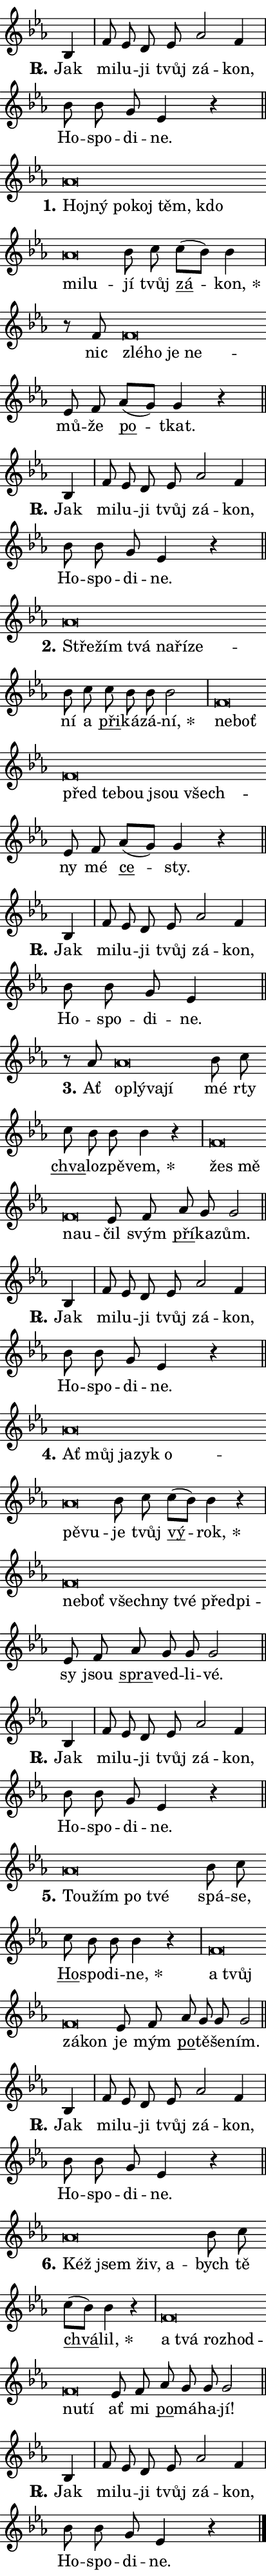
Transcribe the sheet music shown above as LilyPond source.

\version "2.22.1"
\header { tagline = "" }
\paper {
  indent = 0\cm
  top-margin = 0\cm
  right-margin = 0\cm
  bottom-margin = 0\cm
  left-margin = 0\cm
  paper-width = 7\cm
  page-breaking = #ly:one-page-breaking
  system-system-spacing.basic-distance = #11
  score-system-spacing.basic-distance = #11
  ragged-last = ##f
}


%% Author: Thomas Morley
%% https://lists.gnu.org/archive/html/lilypond-user/2020-05/msg00002.html
#(define (line-position grob)
"Returns position of @var[grob} in current system:
   @code{'start}, if at first time-step
   @code{'end}, if at last time-step
   @code{'middle} otherwise
"
  (let* ((col (ly:item-get-column grob))
         (ln (ly:grob-object col 'left-neighbor))
         (rn (ly:grob-object col 'right-neighbor))
         (col-to-check-left (if (ly:grob? ln) ln col))
         (col-to-check-right (if (ly:grob? rn) rn col))
         (break-dir-left
           (and
             (ly:grob-property col-to-check-left 'non-musical #f)
             (ly:item-break-dir col-to-check-left)))
         (break-dir-right
           (and
             (ly:grob-property col-to-check-right 'non-musical #f)
             (ly:item-break-dir col-to-check-right))))
        (cond ((eqv? 1 break-dir-left) 'start)
              ((eqv? -1 break-dir-right) 'end)
              (else 'middle))))

#(define (tranparent-at-line-position vctor)
  (lambda (grob)
  "Relying on @code{line-position} select the relevant enry from @var{vctor}.
Used to determine transparency,"
    (case (line-position grob)
      ((end) (not (vector-ref vctor 0)))
      ((middle) (not (vector-ref vctor 1)))
      ((start) (not (vector-ref vctor 2))))))

noteHeadBreakVisibility =
#(define-music-function (break-visibility)(vector?)
"Makes @code{NoteHead}s transparent relying on @var{break-visibility}"
#{
  \override NoteHead.transparent =
    #(tranparent-at-line-position break-visibility)
#})

#(define delete-ledgers-for-transparent-note-heads
  (lambda (grob)
    "Reads whether a @code{NoteHead} is transparent.
If so this @code{NoteHead} is removed from @code{'note-heads} from
@var{grob}, which is supposed to be @code{LedgerLineSpanner}.
As a result ledgers are not printed for this @code{NoteHead}"
    (let* ((nhds-array (ly:grob-object grob 'note-heads))
           (nhds-list
             (if (ly:grob-array? nhds-array)
                 (ly:grob-array->list nhds-array)
                 '()))
           ;; Relies on the transparent-property being done before
           ;; Staff.LedgerLineSpanner.after-line-breaking is executed.
           ;; This is fragile ...
           (to-keep
             (remove
               (lambda (nhd)
                 (ly:grob-property nhd 'transparent #f))
               nhds-list)))
      ;; TODO find a better method to iterate over grob-arrays, similiar
      ;; to filter/remove etc for lists
      ;; For now rebuilt from scratch
      (set! (ly:grob-object grob 'note-heads)  '())
      (for-each
        (lambda (nhd)
          (ly:pointer-group-interface::add-grob grob 'note-heads nhd))
        to-keep))))

hideNotes = {
  \noteHeadBreakVisibility #begin-of-line-visible
}
unHideNotes = {
  \noteHeadBreakVisibility #all-visible
}

% work-around for resetting accidentals
% https://lilypond.org/doc/v2.23/Documentation/notation/displaying-rhythms#unmetered-music
cadenzaMeasure = {
  \cadenzaOff
  \partial 1024 s1024
  \cadenzaOn
}

#(define-markup-command (accent layout props text) (markup?)
  "Underline accented syllable"
  (interpret-markup layout props
    #{\markup \override #'(offset . 4.3) \underline { #text }#}))

responsum = \markup \concat {
  "R" \hspace #-1.05 \path #0.1 #'((moveto 0 0.07) (lineto 0.9 0.8)) \hspace #0.05 "."
}

\layout {
    \context {
        \Staff
        \remove "Time_signature_engraver"
        \override LedgerLineSpanner.after-line-breaking = #delete-ledgers-for-transparent-note-heads
    }
    \context {
        \Voice {
            \override NoteHead.output-attributes = #'((class . "notehead"))
            \override Hairpin.height = #0.55
        }
    }
    \context {
        \Lyrics {
            \override StanzaNumber.output-attributes = #'((class . "stanzanumber"))
            \override LyricSpace.minimum-distance = #0.9
            \override LyricText.font-name = #"TeX Gyre Schola"
            \override LyricText.font-size = 1
            \override StanzaNumber.font-name = #"TeX Gyre Schola Bold"
            \override StanzaNumber.font-size = 1
        }
    }
}

% magnetic-lyrics.ily
%
%   written by
%     Jean Abou Samra <jean@abou-samra.fr>
%     Werner Lemberg <wl@gnu.org>
%
%   adapted by
%     Jiri Hon <jiri.hon@gmail.com>
%
% Version 2022-Apr-15

% https://www.mail-archive.com/lilypond-user@gnu.org/msg149350.html

#(define (Left_hyphen_pointer_engraver context)
   "Collect syllable-hyphen-syllable occurrences in lyrics and store
them in properties.  This engraver only looks to the left.  For
example, if the lyrics input is @code{foo -- bar}, it does the
following.

@itemize @bullet
@item
Set the @code{text} property of the @code{LyricHyphen} grob between
@q{foo} and @q{bar} to @code{foo}.

@item
Set the @code{left-hyphen} property of the @code{LyricText} grob with
text @q{foo} to the @code{LyricHyphen} grob between @q{foo} and
@q{bar}.
@end itemize

Use this auxiliary engraver in combination with the
@code{lyric-@/text::@/apply-@/magnetic-@/offset!} hook."
   (let ((hyphen #f)
         (text #f))
     (make-engraver
      (acknowledgers
       ((lyric-syllable-interface engraver grob source-engraver)
        (set! text grob)))
      (end-acknowledgers
       ((lyric-hyphen-interface engraver grob source-engraver)
        ;(when (not (grob::has-interface grob 'lyric-space-interface))
          (set! hyphen grob)));)
      ((stop-translation-timestep engraver)
       (when (and text hyphen)
         (ly:grob-set-object! text 'left-hyphen hyphen))
       (set! text #f)
       (set! hyphen #f)))))

#(define (lyric-text::apply-magnetic-offset! grob)
   "If the space between two syllables is less than the value in
property @code{LyricText@/.details@/.squash-threshold}, move the right
syllable to the left so that it gets concatenated with the left
syllable.

Use this function as a hook for
@code{LyricText@/.after-@/line-@/breaking} if the
@code{Left_@/hyphen_@/pointer_@/engraver} is active."
   (let ((hyphen (ly:grob-object grob 'left-hyphen #f)))
     (when hyphen
       (let ((left-text (ly:spanner-bound hyphen LEFT)))
         (when (grob::has-interface left-text 'lyric-syllable-interface)
           (let* ((common (ly:grob-common-refpoint grob left-text X))
                  (this-x-ext (ly:grob-extent grob common X))
                  (left-x-ext
                   (begin
                     ;; Trigger magnetism for left-text.
                     (ly:grob-property left-text 'after-line-breaking)
                     (ly:grob-extent left-text common X)))
                  ;; `delta` is the gap width between two syllables.
                  (delta (- (interval-start this-x-ext)
                            (interval-end left-x-ext)))
                  (details (ly:grob-property grob 'details))
                  (threshold (assoc-get 'squash-threshold details 0.2)))
             (when (< delta threshold)
               (let* (;; We have to manipulate the input text so that
                      ;; ligatures crossing syllable boundaries are not
                      ;; disabled.  For languages based on the Latin
                      ;; script this is essentially a beautification.
                      ;; However, for non-Western scripts it can be a
                      ;; necessity.
                      (lt (ly:grob-property left-text 'text))
                      (rt (ly:grob-property grob 'text))
                      (is-space (grob::has-interface hyphen 'lyric-space-interface))
                      (space (if is-space " " ""))
                      (space-markup (grob-interpret-markup grob " "))
                      (space-size (interval-length (ly:stencil-extent space-markup X)))
                      (extra-delta (if is-space space-size 0))
                      ;; Append new syllable.
                      (ltrt-space (if (and (string? lt) (string? rt))
                                (string-append lt space rt)
                                (make-concat-markup (list lt space rt))))
                      ;; Right-align `ltrt` to the right side.
                      (ltrt-space-markup (grob-interpret-markup
                               grob
                               (make-translate-markup
                                (cons (interval-length this-x-ext) 0)
                                (make-right-align-markup ltrt-space)))))
                 (begin
                   ;; Don't print `left-text`.
                   (ly:grob-set-property! left-text 'stencil #f)
                   ;; Set text and stencil (which holds all collected
                   ;; syllables so far) and shift it to the left.
                   (ly:grob-set-property! grob 'text ltrt-space)
                   (ly:grob-set-property! grob 'stencil ltrt-space-markup)
                   (ly:grob-translate-axis! grob (- (- delta extra-delta)) X))))))))))


#(define (lyric-hyphen::displace-bounds-first grob)
   ;; Make very sure this callback isn't triggered too early.
   (let ((left (ly:spanner-bound grob LEFT))
         (right (ly:spanner-bound grob RIGHT)))
     (ly:grob-property left 'after-line-breaking)
     (ly:grob-property right 'after-line-breaking)
     (ly:lyric-hyphen::print grob)))

squashThreshold = #0.4

\layout {
  \context {
    \Lyrics
    \consists #Left_hyphen_pointer_engraver
    \override LyricText.after-line-breaking =
      #lyric-text::apply-magnetic-offset!
    \override LyricHyphen.stencil = #lyric-hyphen::displace-bounds-first
    \override LyricText.details.squash-threshold = \squashThreshold
    \override LyricHyphen.minimum-distance = 0
    \override LyricHyphen.minimum-length = \squashThreshold
  }
}

squash = \override LyricText.details.squash-threshold = 9999
unSquash = \override LyricText.details.squash-threshold = \squashThreshold

left = \override LyricText.self-alignment-X = #LEFT
unLeft = \revert LyricText.self-alignment-X

starOffset = #(lambda (grob) 
                (let ((x_offset (ly:self-alignment-interface::aligned-on-x-parent grob)))
                  (if (= x_offset 0) 0 (+ x_offset 1.2))))

star = #(define-music-function (syllable)(string?)
"Append star separator at the end of a syllable"
#{
  \once \override LyricText.X-offset = #starOffset
  \lyricmode { \markup {
    #syllable
    \override #'((font-name . "TeX Gyre Schola Bold")) \hspace #0.2 \lower #0.65 \larger "*"
  } }
#})

starAccent = #(define-music-function (syllable)(string?)
"Append star separator at the end of a syllable and make accent"
#{
  \once \override LyricText.X-offset = #starOffset
  \lyricmode { \markup {
    \accent #syllable
    \override #'((font-name . "TeX Gyre Schola Bold")) \hspace #0.2 \lower #0.65 \larger "*"
  } }
#})

breath = #(define-music-function (syllable)(string?)
"Append breathing indicator at the end of a syllable"
#{
  \lyricmode { \markup { #syllable "+" } }
#})

optionalBreath = #(define-music-function (syllable)(string?)
"Append optional breathing indicator at the end of a syllable"
#{
  \lyricmode { \markup { #syllable "(+)" } }
#})


\score {
    <<
        \new Voice = "melody" { \cadenzaOn \key es \major \relative { bes4 \cadenzaMeasure \bar "|" f'8 es d es as2 f4 \cadenzaMeasure \bar "|" bes8 bes g es4 r \cadenzaMeasure \bar "||" \break }
\relative { as'\breve*1/16 \hideNotes \breve*1/16 \bar "" \breve*1/16 \bar "" \breve*1/16 \bar "" \breve*1/16 \bar "" \breve*1/16 \bar "" \breve*1/16 \breve*1/16 \bar "" \unHideNotes bes8 c \bar "" c[( bes)] bes4 \cadenzaMeasure \bar "|" r8 f8 f\breve*1/16 \hideNotes \breve*1/16 \bar "" \breve*1/16 \breve*1/16 \bar "" \unHideNotes es8 f \bar "" as[( g)] g4 r \cadenzaMeasure \bar "||" \break }
\relative { bes4 \cadenzaMeasure \bar "|" f'8 es d es as2 f4 \cadenzaMeasure \bar "|" bes8 bes g es4 r \cadenzaMeasure \bar "||" \break }
\relative { as'\breve*1/16 \hideNotes \breve*1/16 \bar "" \breve*1/16 \bar "" \breve*1/16 \bar "" \breve*1/16 \breve*1/16 \bar "" \unHideNotes bes8 c \bar "" c bes bes bes2 \cadenzaMeasure \bar "|" f\breve*1/16 \hideNotes \breve*1/16 \bar "" \breve*1/16 \bar "" \breve*1/16 \bar "" \breve*1/16 \bar "" \breve*1/16 \breve*1/16 \bar "" \unHideNotes es8 f \bar "" as[( g)] g4 r \cadenzaMeasure \bar "||" \break }
\relative { bes4 \cadenzaMeasure \bar "|" f'8 es d es as2 f4 \cadenzaMeasure \bar "|" bes8 bes g es4 \cadenzaMeasure \bar "||" \break }
\relative { r8 as'8 as\breve*1/16 \hideNotes \breve*1/16 \breve*1/16 \bar "" \unHideNotes bes8 c \bar "" c bes bes bes4 r \cadenzaMeasure \bar "|" f\breve*1/16 \hideNotes \breve*1/16 \bar "" \breve*1/16 \breve*1/16 \bar "" \unHideNotes es8 f \bar "" as g g2 \cadenzaMeasure \bar "||" \break }
\relative { bes4 \cadenzaMeasure \bar "|" f'8 es d es as2 f4 \cadenzaMeasure \bar "|" bes8 bes g es4 r \cadenzaMeasure \bar "||" \break }
\relative { as'\breve*1/16 \hideNotes \breve*1/16 \bar "" \breve*1/16 \bar "" \breve*1/16 \bar "" \breve*1/16 \bar "" \breve*1/16 \breve*1/16 \bar "" \unHideNotes bes8 c \bar "" c[( bes)] bes4 r \cadenzaMeasure \bar "|" f\breve*1/16 \hideNotes \breve*1/16 \bar "" \breve*1/16 \bar "" \breve*1/16 \bar "" \breve*1/16 \bar "" \breve*1/16 \breve*1/16 \bar "" \unHideNotes es8 f \bar "" as g g g2 \cadenzaMeasure \bar "||" \break }
\relative { bes4 \cadenzaMeasure \bar "|" f'8 es d es as2 f4 \cadenzaMeasure \bar "|" bes8 bes g es4 r \cadenzaMeasure \bar "||" \break }
\relative { as'\breve*1/16 \hideNotes \breve*1/16 \bar "" \breve*1/16 \breve*1/16 \bar "" \unHideNotes bes8 c \bar "" c bes bes bes4 r \cadenzaMeasure \bar "|" f\breve*1/16 \hideNotes \breve*1/16 \bar "" \breve*1/16 \breve*1/16 \bar "" \unHideNotes es8 f \bar "" as g g g2 \cadenzaMeasure \bar "||" \break }
\relative { bes4 \cadenzaMeasure \bar "|" f'8 es d es as2 f4 \cadenzaMeasure \bar "|" bes8 bes g es4 r \cadenzaMeasure \bar "||" \break }
\relative { as'\breve*1/16 \hideNotes \breve*1/16 \bar "" \breve*1/16 \breve*1/16 \bar "" \unHideNotes bes8 c \bar "" c[( bes)] bes4 r \cadenzaMeasure \bar "|" f\breve*1/16 \hideNotes \breve*1/16 \bar "" \breve*1/16 \bar "" \breve*1/16 \bar "" \breve*1/16 \breve*1/16 \bar "" \unHideNotes es8 f \bar "" as g g g2 \cadenzaMeasure \bar "||" \break }
\relative { bes4 \cadenzaMeasure \bar "|" f'8 es d es as2 f4 \cadenzaMeasure \bar "|" bes8 bes g es4 r \cadenzaMeasure \bar "||" \break } \bar "|." }
        \new Lyrics \lyricsto "melody" { \lyricmode { \set stanza = \responsum
Jak mi -- lu -- ji tvůj zá -- kon, Ho -- spo -- di -- ne.
\set stanza = "1."
\left Hoj -- \squash ný po -- koj těm, kdo mi -- lu -- \unLeft \unSquash jí tvůj \markup \accent zá -- \star kon, nic \left zlé -- \squash ho je ne -- \unLeft \unSquash mů -- že \markup \accent po -- tkat.
\set stanza = \responsum
Jak mi -- lu -- ji tvůj zá -- kon, Ho -- spo -- di -- ne.
\set stanza = "2."
\left Stře -- \squash žím tvá na -- ří -- ze -- \unLeft \unSquash ní a \markup \accent při -- ká -- zá -- \star ní, \left ne -- \squash boť před te -- bou jsou všech -- \unLeft \unSquash ny mé \markup \accent ce -- sty.
\set stanza = \responsum
Jak mi -- lu -- ji tvůj zá -- kon, Ho -- spo -- di -- ne.
\set stanza = "3."
Ať \left oplý -- \squash va -- jí \unLeft \unSquash mé rty \markup \accent chva -- lo -- zpě -- \star vem, \left žes \squash mě na -- u -- \unLeft \unSquash čil svým \markup \accent pří -- ka -- zům.
\set stanza = \responsum
Jak mi -- lu -- ji tvůj zá -- kon, Ho -- spo -- di -- ne.
\set stanza = "4."
\left Ať \squash můj ja -- zyk o -- pě -- vu -- \unLeft \unSquash je tvůj \markup \accent vý -- \star rok, \left ne -- \squash boť všech -- ny tvé před -- pi -- \unLeft \unSquash sy jsou \markup \accent spra -- ved -- li -- vé.
\set stanza = \responsum
Jak mi -- lu -- ji tvůj zá -- kon, Ho -- spo -- di -- ne.
\set stanza = "5."
\left Tou -- \squash žím po tvé \unLeft \unSquash spá -- se, \markup \accent Ho -- spo -- di -- \star ne, \left a \squash tvůj zá -- kon \unLeft \unSquash je mým \markup \accent po -- tě -- še -- ním.
\set stanza = \responsum
Jak mi -- lu -- ji tvůj zá -- kon, Ho -- spo -- di -- ne.
\set stanza = "6."
\left Kéž \squash jsem živ, a -- \unLeft \unSquash bych tě \markup \accent chvá -- \star lil, \left a \squash tvá roz -- hod -- nu -- tí \unLeft \unSquash ať mi \markup \accent po -- má -- ha -- jí!
\set stanza = \responsum
Jak mi -- lu -- ji tvůj zá -- kon, Ho -- spo -- di -- ne. } }
    >>
    \layout {}
}
